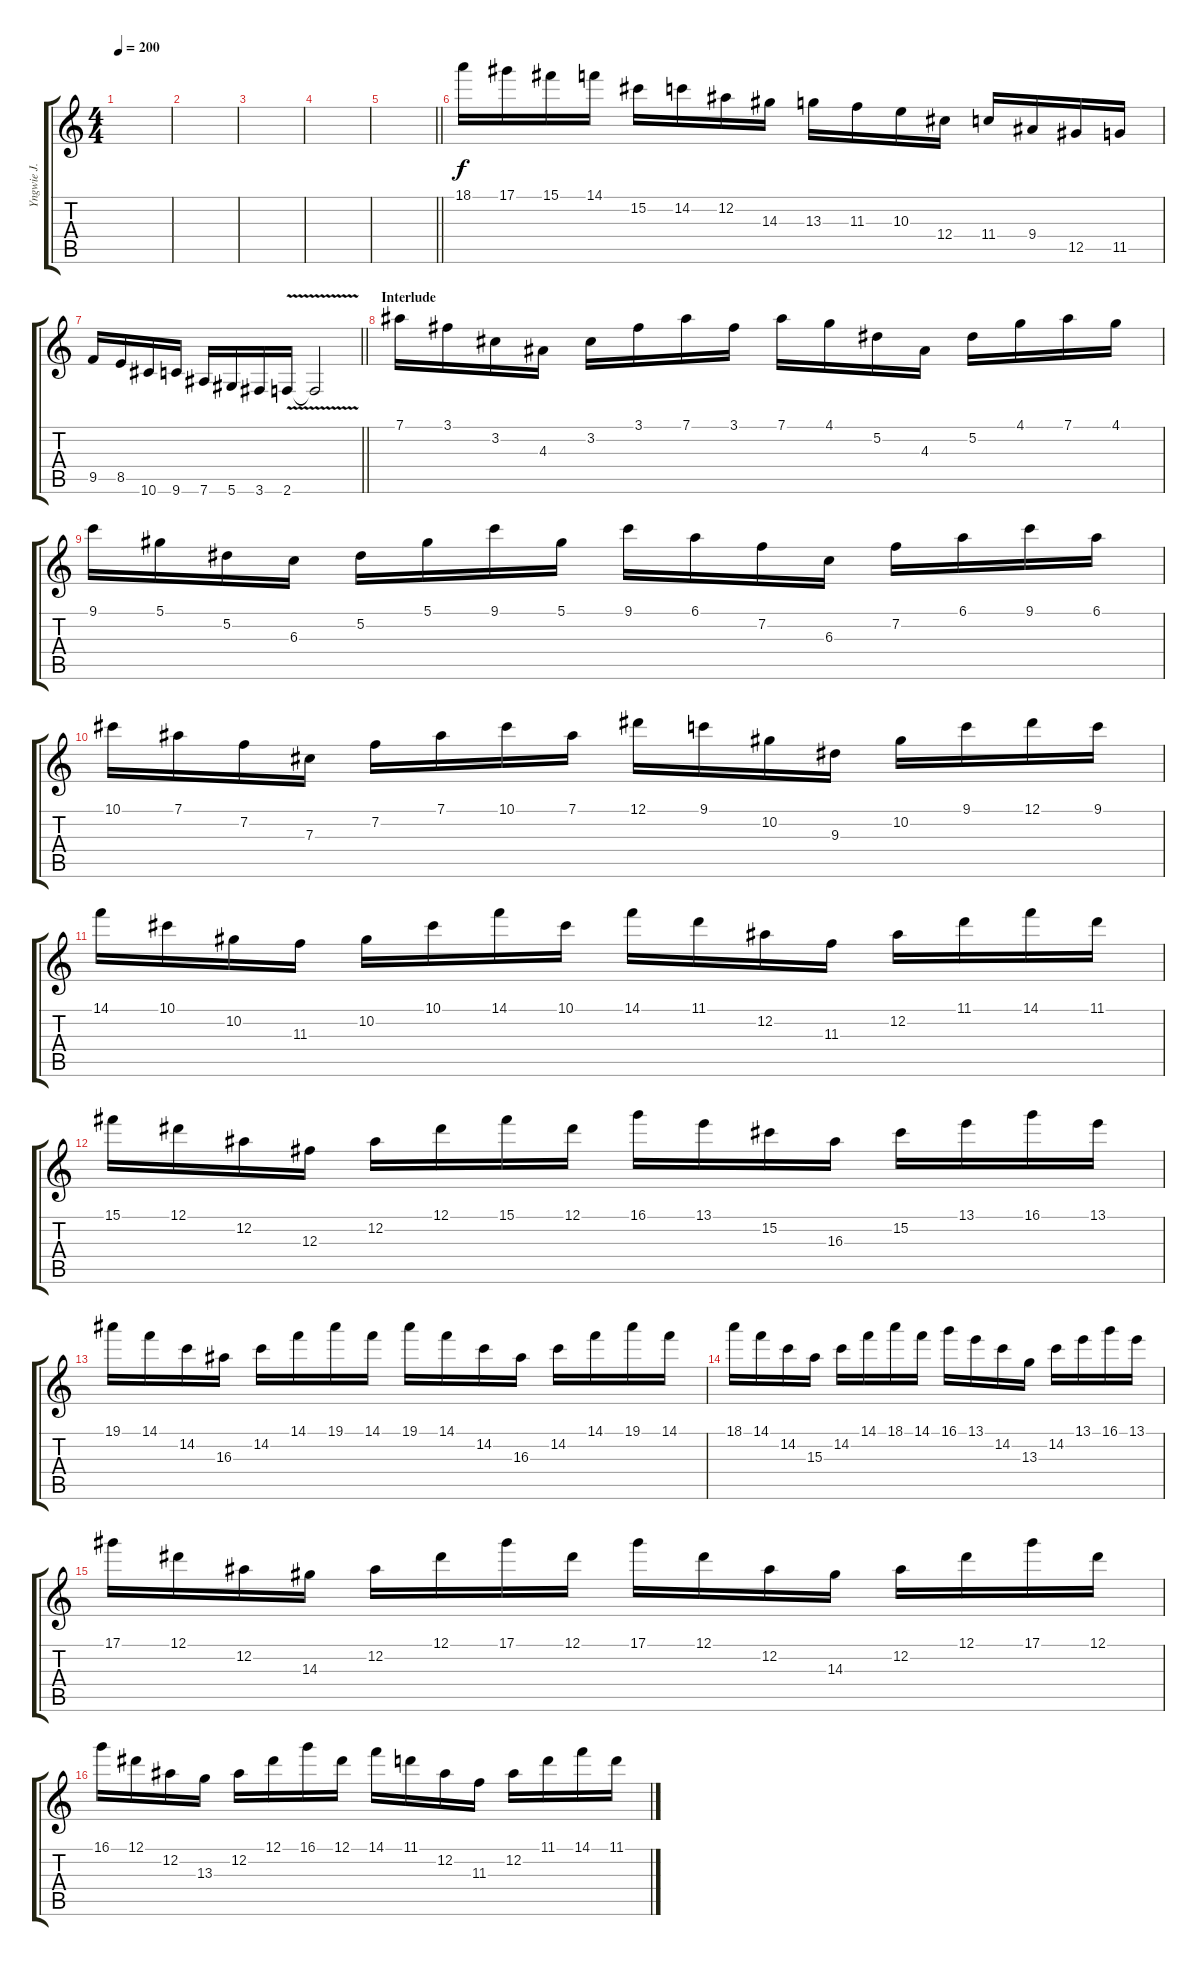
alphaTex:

\track ("Yngwie J. Malmsteen" "Yngwie J. ") {instrument overdrivenguitar}
\staff {score tabs}
\tuning (Eb4 Bb3 Gb3 Db3 Ab2 Eb2) {hide}
\ts (4 4)
\tempo 200
\clef g2
\ks c
|
|
|
|
\barLineRight lightlight
|
18.1.16 17.1.16 15.1.16 14.1.16 15.2.16 14.2.16 12.2.16 14.3.16 13.3.16 11.3.16 10.3.16 12.4.16 11.4.16 9.4.16 12.5.16 11.5.16 |
\barLineRight lightlight
9.5.16 8.5.16 10.6.16 9.6.16 7.6.16 5.6.16 3.6.16 2.6{v}.16 2.6{t}.2 |
\section ("" "Interlude")
7.1.16 3.1.16 3.2.16 4.3.16 3.2.16 3.1.16 7.1.16 3.1.16 7.1.16 4.1.16 5.2.16 4.3.16 5.2.16 4.1.16 7.1.16 4.1.16 |
9.1.16 5.1.16 5.2.16 6.3.16 5.2.16 5.1.16 9.1.16 5.1.16 9.1.16 6.1.16 7.2.16 6.3.16 7.2.16 6.1.16 9.1.16 6.1.16 |
10.1.16 7.1.16 7.2.16 7.3.16 7.2.16 7.1.16 10.1.16 7.1.16 12.1.16 9.1.16 10.2.16 9.3.16 10.2.16 9.1.16 12.1.16 9.1.16 |
14.1.16 10.1.16 10.2.16 11.3.16 10.2.16 10.1.16 14.1.16 10.1.16 14.1.16 11.1.16 12.2.16 11.3.16 12.2.16 11.1.16 14.1.16 11.1.16 |
15.1.16 12.1.16 12.2.16 12.3.16 12.2.16 12.1.16 15.1.16 12.1.16 16.1.16 13.1.16 15.2.16 16.3.16 15.2.16 13.1.16 16.1.16 13.1.16 |
19.1.16 14.1.16 14.2.16 16.3.16 14.2.16 14.1.16 19.1.16 14.1.16 19.1.16 14.1.16 14.2.16 16.3.16 14.2.16 14.1.16 19.1.16 14.1.16 |
18.1.16 14.1.16 14.2.16 15.3.16 14.2.16 14.1.16 18.1.16 14.1.16 16.1.16 13.1.16 14.2.16 13.3.16 14.2.16 13.1.16 16.1.16 13.1.16 |
17.1.16 12.1.16 12.2.16 14.3.16 12.2.16 12.1.16 17.1.16 12.1.16 17.1.16 12.1.16 12.2.16 14.3.16 12.2.16 12.1.16 17.1.16 12.1.16 |
16.1.16 12.1.16 12.2.16 13.3.16 12.2.16 12.1.16 16.1.16 12.1.16 14.1.16 11.1.16 12.2.16 11.3.16 12.2.16 11.1.16 14.1.16 11.1.16
